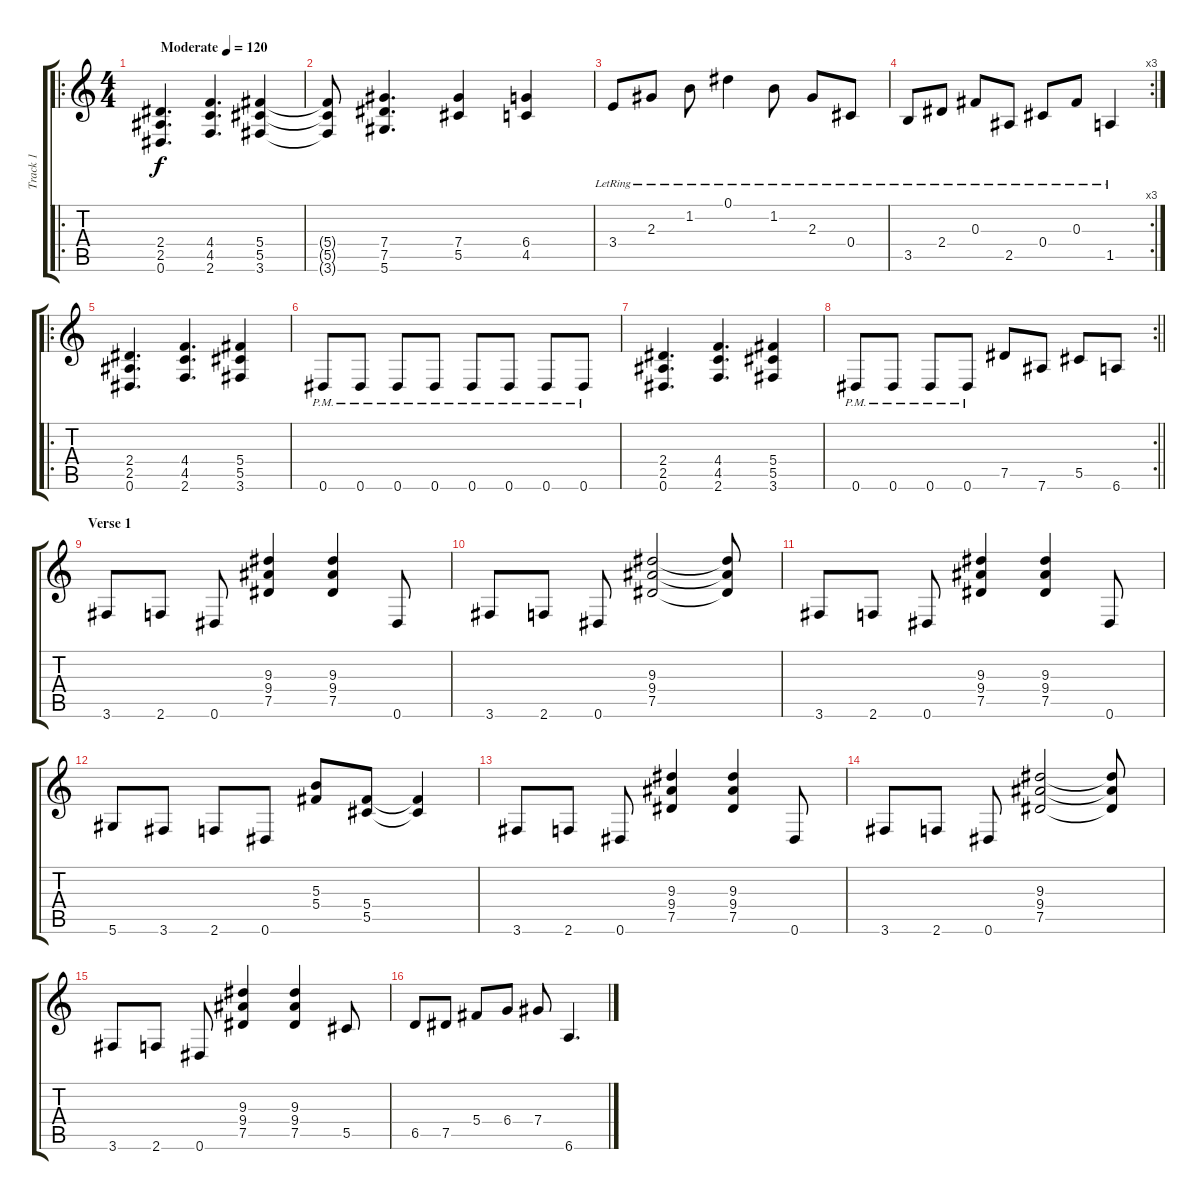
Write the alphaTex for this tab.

\track ("Track 1" "Track 1") {instrument distortionguitar}
\staff {score tabs}
\tuning (Eb4 Bb3 Gb3 Db3 Ab2 Eb2) {hide}
\ro
\ts (4 4)
\tempo (120 "Moderate")
\clef g2
\ks c
(2.4 2.5 0.6).4{d dy f instrument distortionguitar} (4.4 4.5 2.6).4{d} (5.4 5.5 3.6).4 |
(5.4{t} 5.5{t} 3.6{t}).8 (7.4 7.5 5.6).4{d} (7.4 5.5).4 (6.4 4.5).4 |
3.4{lr}.8 2.3{lr}.8 1.2{lr}.8 0.1{lr}.4 1.2{lr}.8 2.3{lr}.8 0.4{lr}.8 |
\rc 3
3.5{lr}.8 2.4{lr}.8 0.3{lr}.8 2.5{lr}.8 0.4{lr}.8 0.3{lr}.8 1.5{lr}.4 |
\ro
(2.4 2.5 0.6).4{d} (4.4 4.5 2.6).4{d} (5.4 5.5 3.6).4 |
0.6{pm}.8 0.6{pm}.8 0.6{pm}.8 0.6{pm}.8 0.6{pm}.8 0.6{pm}.8 0.6{pm}.8 0.6{pm}.8 |
(2.4 2.5 0.6).4{d} (4.4 4.5 2.6).4{d} (5.4 5.5 3.6).4 |
\rc 2
\barLineRight lightlight
0.6{pm}.8 0.6{pm}.8 0.6{pm}.8 0.6{pm}.8 7.5.8 7.6.8 5.5.8 6.6.8 |
\section ("" "Verse 1")
3.6.8 2.6.8 0.6.8 (9.3 9.4 7.5).4 (9.3 9.4 7.5).4 0.6.8 |
3.6.8 2.6.8 0.6.8 (9.3 9.4 7.5).2 (9.3{t} 9.4{t} 7.5{t}).8 |
3.6.8 2.6.8 0.6.8 (9.3 9.4 7.5).4 (9.3 9.4 7.5).4 0.6.8 |
5.6.8 3.6.8 2.6.8 0.6.8 (5.3 5.4).8 (5.4 5.5).8 (5.4{t} 5.5{t}).4 |
3.6.8 2.6.8 0.6.8 (9.3 9.4 7.5).4 (9.3 9.4 7.5).4 0.6.8 |
3.6.8 2.6.8 0.6.8 (9.3 9.4 7.5).2 (9.3{t} 9.4{t} 7.5{t}).8 |
3.6.8 2.6.8 0.6.8 (9.3 9.4 7.5).4 (9.3 9.4 7.5).4 5.5.8 |
6.5.8 7.5.8 5.4.8 6.4.8 7.4.8 6.6.4{d}
